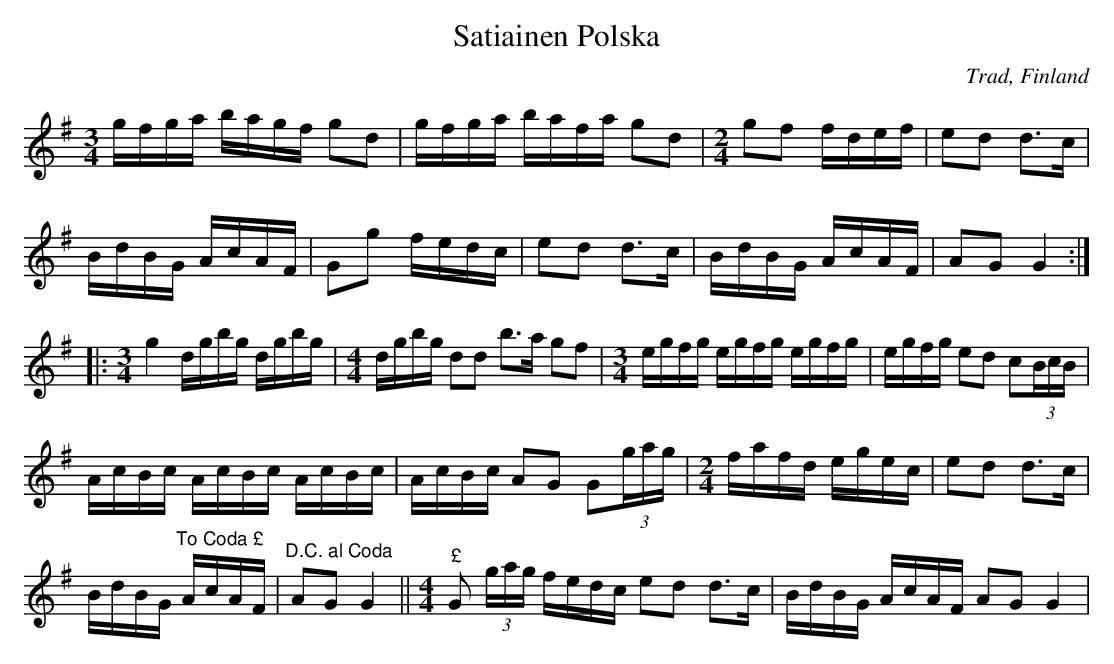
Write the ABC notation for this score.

X:1
T:Satiainen Polska
Q:100
O:Trad, Finland
L:1/16
M:3/4
K:G
gfga bagf g2d2 | gfga bafa g2d2 |[M:2/4] g2f2 fdef | e2d2 d2>c2 |
 BdBG AcAF | G2g2 fedc | e2d2 d2>c2 | BdBG AcAF | A2G2 G4 ::
[M:3/4] g4 dgbg dgbg |[M:4/4] dgbg d2d2 b2>a2 g2f2 | [M:3/4] egfg egfg egfg | egfg e2d2 c2(3BcB |
 AcBc AcBc AcBc | AcBc A2G2 G2(3gag | [M:2/4] fafd egec | e2d2 d2>c2 |
BdBG"^To Coda £" AcAF |"^D.C. al Coda"  A2G2 G4 || [M:4/4]"^£" G2 (3gag fedc e2d2 d2>c2 | BdBG AcAF A2G2 G4 |
